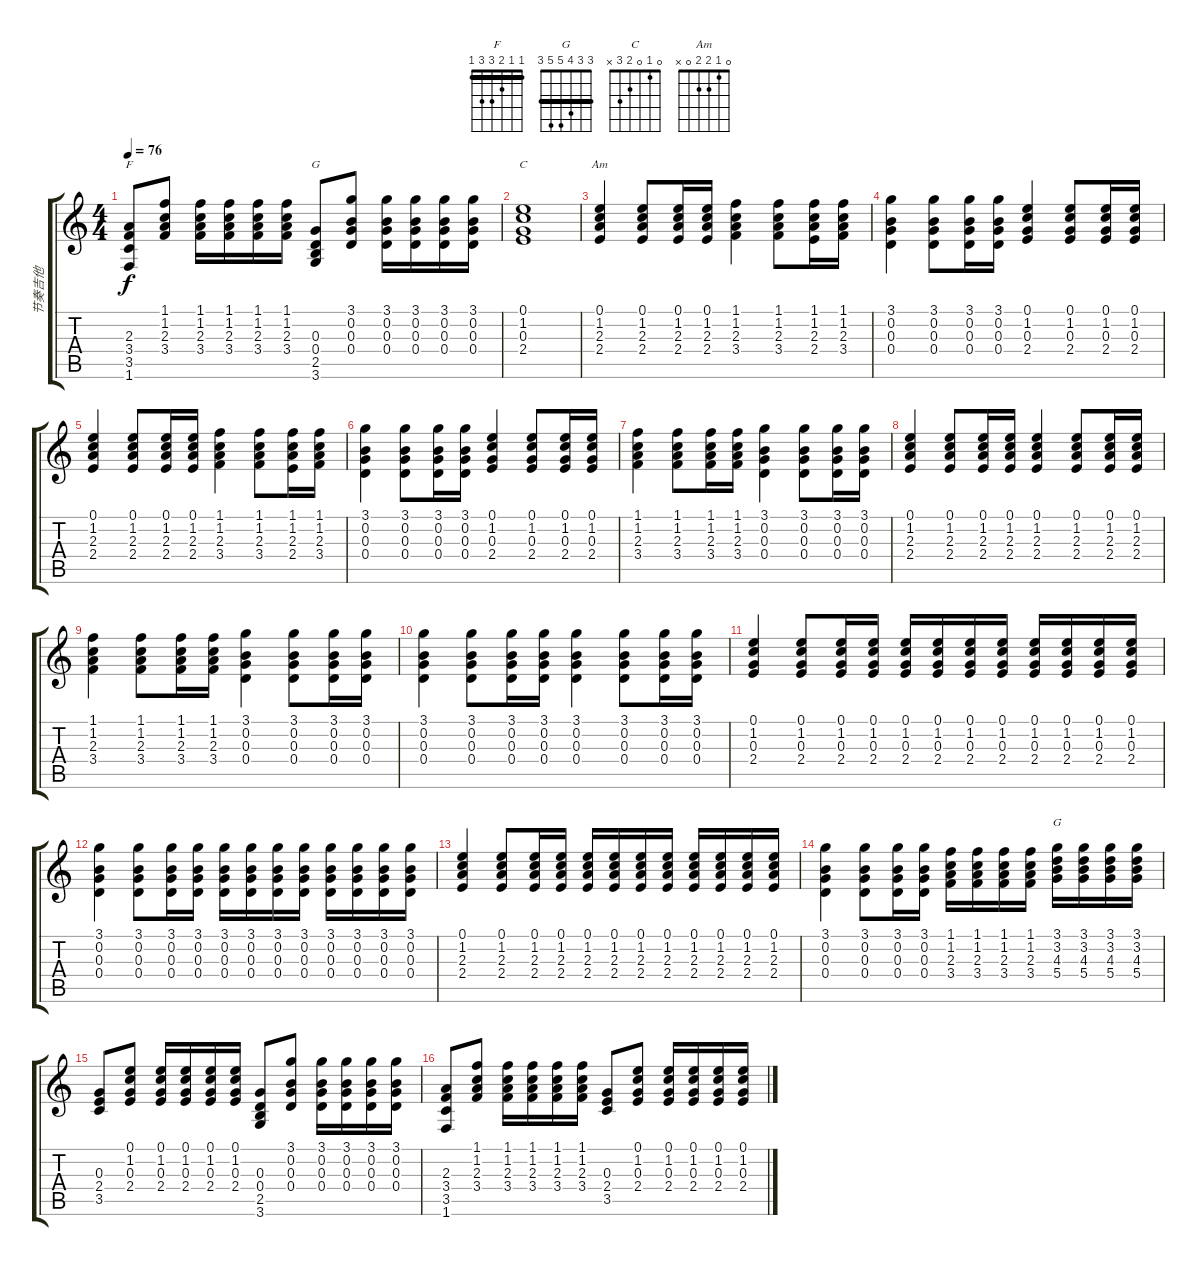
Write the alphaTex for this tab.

\track ("节奏吉他" "节奏吉他") {instrument acousticguitarsteel}
\staff {score tabs}
\tuning (E4 B3 G3 D3 A2 E2) {hide}
\chord ("F" 1 1 2 3 3 1) {barre 1}
\chord ("G" 3 0 0 0 2 3)
\chord ("C" 0 1 0 2 3 x)
\chord ("Am" 0 1 2 2 0 x)
\chord ("G" 3 3 4 5 5 3) {barre 3}
\ts (4 4)
\tempo 76
\clef g2
\ks c
(2.3 3.4 3.5 1.6).8{ch "F" dy f} (1.1 1.2 2.3 3.4).8 (1.1 1.2 2.3 3.4).16 (1.1 1.2 2.3 3.4).16 (1.1 1.2 2.3 3.4).16 (1.1 1.2 2.3 3.4).16 (0.3 0.4 2.5 3.6).8{ch "G"} (3.1 0.2 0.3 0.4).8 (3.1 0.2 0.3 0.4).16 (3.1 0.2 0.3 0.4).16 (3.1 0.2 0.3 0.4).16 (3.1 0.2 0.3 0.4).16 |
(0.1 1.2 0.3 2.4).1{ch "C"} |
(0.1 1.2 2.3 2.4).4{ch "Am"} (0.1 1.2 2.3 2.4).8 (0.1 1.2 2.3 2.4).16 (0.1 1.2 2.3 2.4).16 (1.1 1.2 2.3 3.4).4 (1.1 1.2 2.3 3.4).8 (1.1 1.2 2.3 2.4).16 (1.1 1.2 2.3 3.4).16 |
(3.1 0.2 0.3 0.4).4 (3.1 0.2 0.3 0.4).8 (3.1 0.2 0.3 0.4).16 (3.1 0.2 0.3 0.4).16 (0.1 1.2 0.3 2.4).4 (0.1 1.2 0.3 2.4).8 (0.1 1.2 0.3 2.4).16 (0.1 1.2 0.3 2.4).16 |
(0.1 1.2 2.3 2.4).4 (0.1 1.2 2.3 2.4).8 (0.1 1.2 2.3 2.4).16 (0.1 1.2 2.3 2.4).16 (1.1 1.2 2.3 3.4).4 (1.1 1.2 2.3 3.4).8 (1.1 1.2 2.3 2.4).16 (1.1 1.2 2.3 3.4).16 |
(3.1 0.2 0.3 0.4).4 (3.1 0.2 0.3 0.4).8 (3.1 0.2 0.3 0.4).16 (3.1 0.2 0.3 0.4).16 (0.1 1.2 0.3 2.4).4 (0.1 1.2 0.3 2.4).8 (0.1 1.2 0.3 2.4).16 (0.1 1.2 0.3 2.4).16 |
(1.1 1.2 2.3 3.4).4 (1.1 1.2 2.3 3.4).8 (1.1 1.2 2.3 3.4).16 (1.1 1.2 2.3 3.4).16 (3.1 0.2 0.3 0.4).4 (3.1 0.2 0.3 0.4).8 (3.1 0.2 0.3 0.4).16 (3.1 0.2 0.3 0.4).16 |
(0.1 1.2 2.3 2.4).4 (0.1 1.2 2.3 2.4).8 (0.1 1.2 2.3 2.4).16 (0.1 1.2 2.3 2.4).16 (0.1 1.2 2.3 2.4).4 (0.1 1.2 2.3 2.4).8 (0.1 1.2 2.3 2.4).16 (0.1 1.2 2.3 2.4).16 |
(1.1 1.2 2.3 3.4).4 (1.1 1.2 2.3 3.4).8 (1.1 1.2 2.3 3.4).16 (1.1 1.2 2.3 3.4).16 (3.1 0.2 0.3 0.4).4 (3.1 0.2 0.3 0.4).8 (3.1 0.2 0.3 0.4).16 (3.1 0.2 0.3 0.4).16 |
(3.1 0.2 0.3 0.4).4 (3.1 0.2 0.3 0.4).8 (3.1 0.2 0.3 0.4).16 (3.1 0.2 0.3 0.4).16 (3.1 0.2 0.3 0.4).4 (3.1 0.2 0.3 0.4).8 (3.1 0.2 0.3 0.4).16 (3.1 0.2 0.3 0.4).16 |
(0.1 1.2 0.3 2.4).4 (0.1 1.2 0.3 2.4).8 (0.1 1.2 0.3 2.4).16 (0.1 1.2 0.3 2.4).16 (0.1 1.2 0.3 2.4).16 (0.1 1.2 0.3 2.4).16 (0.1 1.2 0.3 2.4).16 (0.1 1.2 0.3 2.4).16 (0.1 1.2 0.3 2.4).16 (0.1 1.2 0.3 2.4).16 (0.1 1.2 0.3 2.4).16 (0.1 1.2 0.3 2.4).16 |
(3.1 0.2 0.3 0.4).4 (3.1 0.2 0.3 0.4).8 (3.1 0.2 0.3 0.4).16 (3.1 0.2 0.3 0.4).16 (3.1 0.2 0.3 0.4).16 (3.1 0.2 0.3 0.4).16 (3.1 0.2 0.3 0.4).16 (3.1 0.2 0.3 0.4).16 (3.1 0.2 0.3 0.4).16 (3.1 0.2 0.3 0.4).16 (3.1 0.2 0.3 0.4).16 (3.1 0.2 0.3 0.4).16 |
(0.1 1.2 2.3 2.4).4 (0.1 1.2 2.3 2.4).8 (0.1 1.2 2.3 2.4).16 (0.1 1.2 2.3 2.4).16 (0.1 1.2 2.3 2.4).16 (0.1 1.2 2.3 2.4).16 (0.1 1.2 2.3 2.4).16 (0.1 1.2 2.3 2.4).16 (0.1 1.2 2.3 2.4).16 (0.1 1.2 2.3 2.4).16 (0.1 1.2 2.3 2.4).16 (0.1 1.2 2.3 2.4).16 |
(3.1 0.2 0.3 0.4).4 (3.1 0.2 0.3 0.4).8 (3.1 0.2 0.3 0.4).16 (3.1 0.2 0.3 0.4).16 (1.1 1.2 2.3 3.4).16 (1.1 1.2 2.3 3.4).16 (1.1 1.2 2.3 3.4).16 (1.1 1.2 2.3 3.4).16 (3.1 3.2 4.3 5.4).16{ch "G"} (3.1 3.2 4.3 5.4).16 (3.1 3.2 4.3 5.4).16 (3.1 3.2 4.3 5.4).16 |
(0.3 2.4 3.5).8 (0.1 1.2 0.3 2.4).8 (0.1 1.2 0.3 2.4).16 (0.1 1.2 0.3 2.4).16 (0.1 1.2 0.3 2.4).16 (0.1 1.2 0.3 2.4).16 (0.3 0.4 2.5 3.6).8 (3.1 0.2 0.3 0.4).8 (3.1 0.2 0.3 0.4).16 (3.1 0.2 0.3 0.4).16 (3.1 0.2 0.3 0.4).16 (3.1 0.2 0.3 0.4).16 |
(2.3 3.4 3.5 1.6).8 (1.1 1.2 2.3 3.4).8 (1.1 1.2 2.3 3.4).16 (1.1 1.2 2.3 3.4).16 (1.1 1.2 2.3 3.4).16 (1.1 1.2 2.3 3.4).16 (0.3 2.4 3.5).8 (0.1 1.2 0.3 2.4).8 (0.1 1.2 0.3 2.4).16 (0.1 1.2 0.3 2.4).16 (0.1 1.2 0.3 2.4).16 (0.1 1.2 0.3 2.4).16
